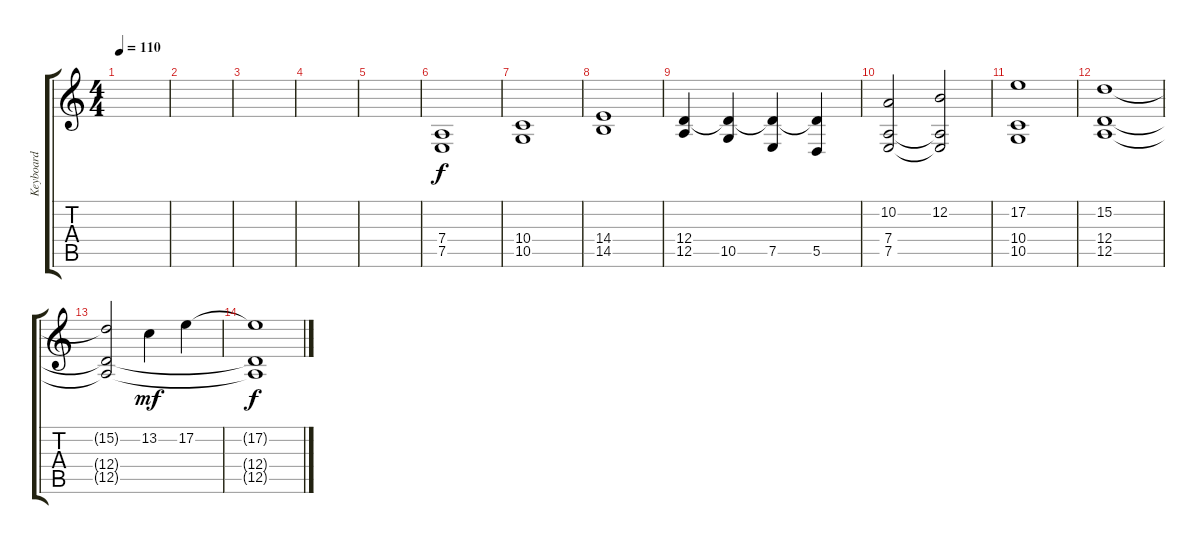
\track ("Keyboard" "Keyboard") {instrument pad4choir}
\staff {score tabs}
\tuning (E4 B3 G3 D3 A2 E2) {hide}
\ts (4 4)
\tempo 110
\clef g2
\ks c
|
|
|
|
|
(7.4 7.5).1 |
(10.4 10.5).1 |
(14.4 14.5).1 |
(12.4 12.5).4 (12.4{t} 10.5).4 (12.4{t} 7.5).4 (12.4{t} 5.5).4 |
(10.2 7.4 7.5).2 (12.2 7.4{t} 7.5{t}).2 |
(17.2 10.4 10.5).1 |
(15.2 12.4 12.5).1 |
(15.2{t} 12.4{t} 12.5{t}).2 13.2.4{dy mf} 17.2.4 |
(17.2{t} 12.4{t} 12.5{t}).1{dy f}
